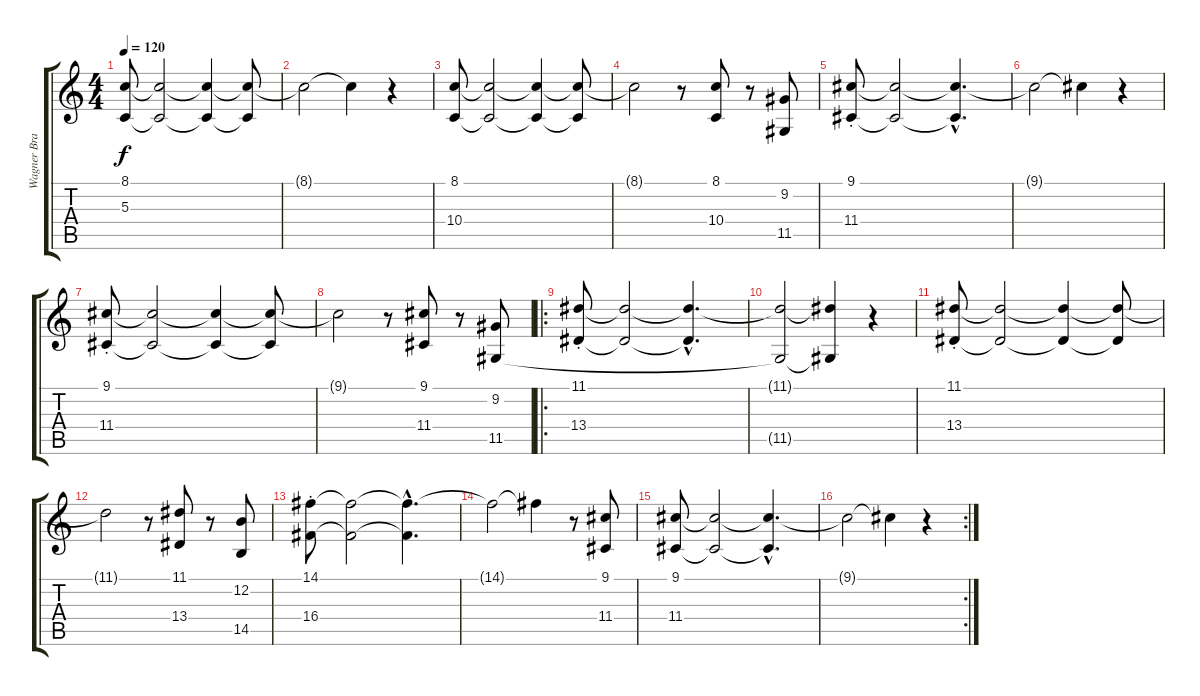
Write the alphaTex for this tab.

\track ("Wagner Brass" "Wagner Bra") {instrument brasssection}
\staff {score tabs}
\tuning (E4 B3 G3 D3 A2 E2) {hide}
\ts (4 4)
\tempo 120
\clef g2
\ks c
(8.1 5.3).8{dy f} (8.1{t} 5.3{t}).2 (8.1{t} 5.3{t}).4 (8.1{t} 5.3{t}).8 |
8.1{t}.2 8.1{t}.4 r.4 |
(8.1 10.4).8 (8.1{t} 10.4{t}).2 (8.1{t} 10.4{t}).4 (8.1{t} 10.4{t}).8 |
8.1{t}.2 r.8 (8.1 10.4).8 r.8 (9.2 11.5).8 |
(9.1{st} 11.4{st}).8 (9.1{t} 11.4{t}).2 (9.1{hac t} 11.4{hac t}).4{d} |
9.1{t}.2 9.1{t}.4 r.4 |
(9.1{st} 11.4{st}).8 (9.1{t} 11.4{t}).2 (9.1{t} 11.4{t}).4 (9.1{t} 11.4{t}).8 |
9.1{t}.2 r.8 (9.1 11.4).8 r.8 (9.2 11.5).8 |
\ro
(11.1{st} 13.4{st}).8 (11.1{t} 13.4{t}).2 (11.1{hac t} 13.4{hac t}).4{d} |
(11.1{t} 11.5{t}).2 (11.1{t} 11.5{t}).4 r.4 |
(11.1{st} 13.4{st}).8 (11.1{t} 13.4{t}).2 (11.1{t} 13.4{t}).4 (11.1{t} 13.4{t}).8 |
11.1{t}.2 r.8 (11.1 13.4).8 r.8 (12.2 14.5).8 |
(14.1{st} 16.4{st}).8 (14.1{t} 16.4{t}).2 (14.1{hac t} 16.4{hac t}).4{d} |
14.1{t}.2 14.1{t}.4 r.8 (9.1 11.4).8 |
(9.1 11.4).8 (9.1{t} 11.4{t}).2 (9.1{hac t} 11.4{hac t}).4{d} |
\rc 2
9.1{t}.2 9.1{t}.4 r.4
